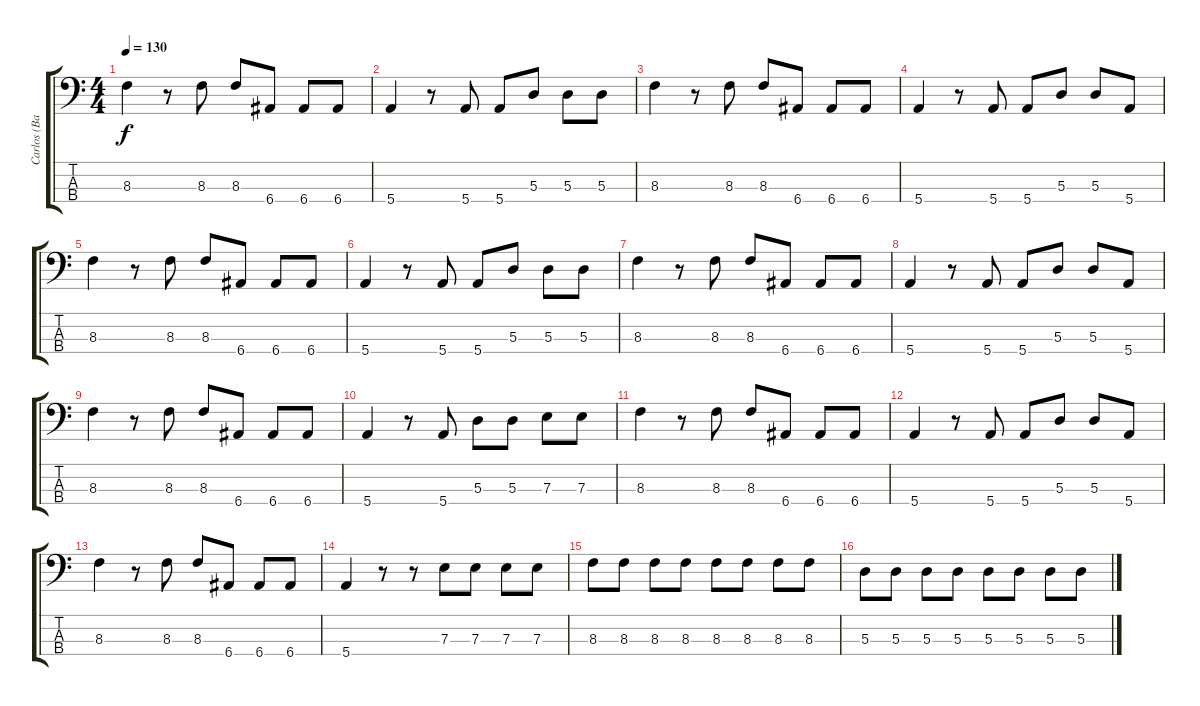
\track ("Carlos (Bass)" "Carlos (Ba") {instrument electricbasspick}
\staff {score tabs}
\tuning (G2 D2 A1 E1) {hide}
\ts (4 4)
\tempo 130
\clef f4
\ks c
8.3.4{dy f} r.8 8.3.8 8.3.8 6.4.8 6.4.8 6.4.8 |
5.4.4 r.8 5.4.8 5.4.8 5.3.8 5.3.8 5.3.8 |
8.3.4 r.8 8.3.8 8.3.8 6.4.8 6.4.8 6.4.8 |
5.4.4 r.8 5.4.8 5.4.8 5.3.8 5.3.8 5.4.8 |
8.3.4 r.8 8.3.8 8.3.8 6.4.8 6.4.8 6.4.8 |
5.4.4 r.8 5.4.8 5.4.8 5.3.8 5.3.8 5.3.8 |
8.3.4 r.8 8.3.8 8.3.8 6.4.8 6.4.8 6.4.8 |
5.4.4 r.8 5.4.8 5.4.8 5.3.8 5.3.8 5.4.8 |
8.3.4 r.8 8.3.8 8.3.8 6.4.8 6.4.8 6.4.8 |
5.4.4 r.8 5.4.8 5.3.8 5.3.8 7.3.8 7.3.8 |
8.3.4 r.8 8.3.8 8.3.8 6.4.8 6.4.8 6.4.8 |
5.4.4 r.8 5.4.8 5.4.8 5.3.8 5.3.8 5.4.8 |
8.3.4 r.8 8.3.8 8.3.8 6.4.8 6.4.8 6.4.8 |
5.4.4 r.8 r.8 7.3.8 7.3.8 7.3.8 7.3.8 |
8.3.8 8.3.8 8.3.8 8.3.8 8.3.8 8.3.8 8.3.8 8.3.8 |
5.3.8 5.3.8 5.3.8 5.3.8 5.3.8 5.3.8 5.3.8 5.3.8
